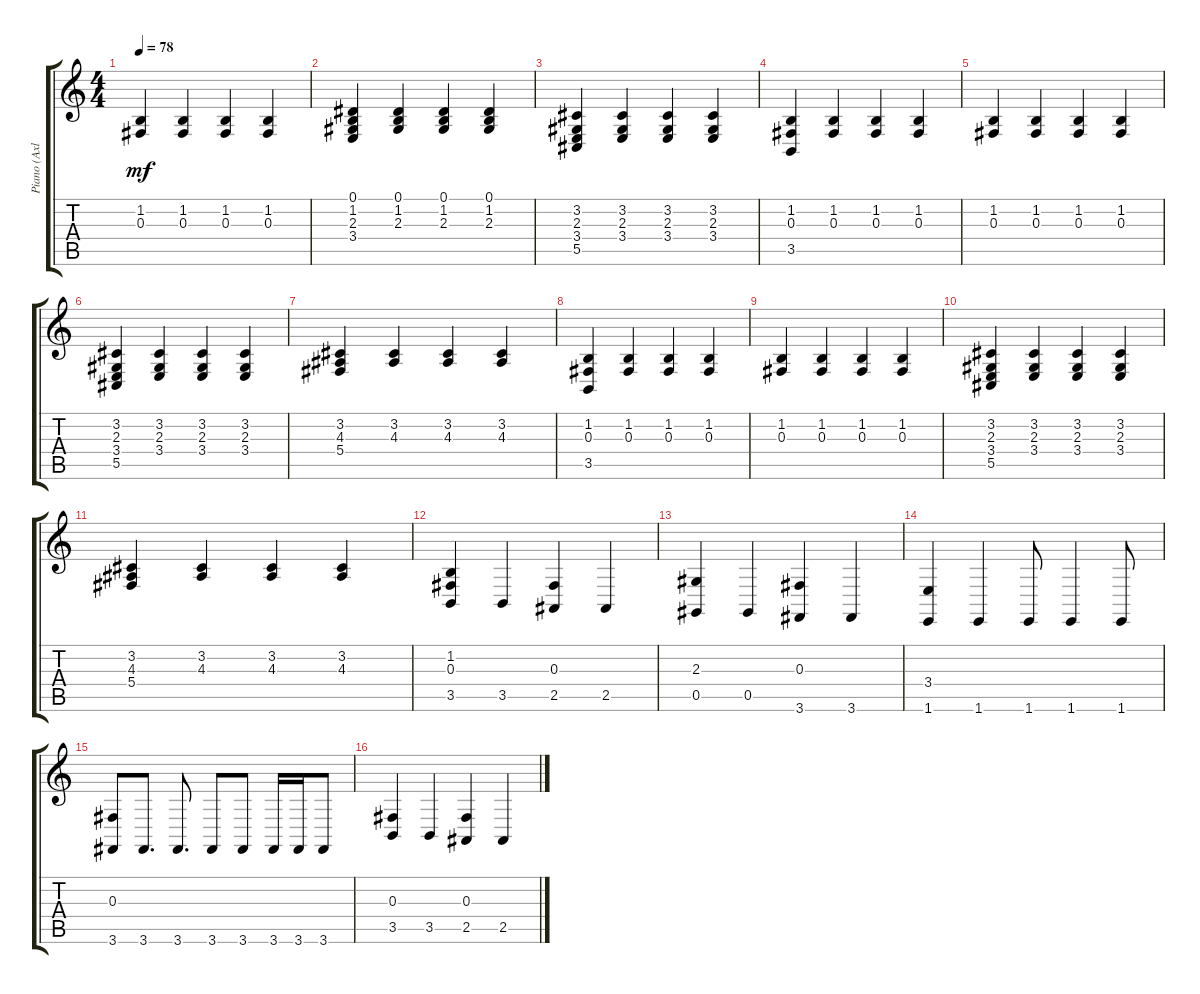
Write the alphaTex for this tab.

\track ("Piano (Axl)" "Piano (Axl") {instrument acousticgrandpiano}
\staff {score tabs}
\tuning (Eb4 Bb3 Gb3 Db3 Ab2 Eb2) {hide}
\ts (4 4)
\tempo 78
\clef g2
\ks c
(1.2 0.3).4{dy mf} (1.2 0.3).4 (1.2 0.3).4 (1.2 0.3).4 |
(0.1 1.2 2.3 3.4).4 (0.1 1.2 2.3).4 (0.1 1.2 2.3).4 (0.1 1.2 2.3).4 |
(3.2 2.3 3.4 5.5).4 (3.2 2.3 3.4).4 (3.2 2.3 3.4).4 (3.2 2.3 3.4).4 |
(1.2 0.3 3.5).4 (1.2 0.3).4 (1.2 0.3).4 (1.2 0.3).4 |
(1.2 0.3).4 (1.2 0.3).4 (1.2 0.3).4 (1.2 0.3).4 |
(3.2 2.3 3.4 5.5).4 (3.2 2.3 3.4).4 (3.2 2.3 3.4).4 (3.2 2.3 3.4).4 |
(3.2 4.3 5.4).4 (3.2 4.3).4 (3.2 4.3).4 (3.2 4.3).4 |
(1.2 0.3 3.5).4 (1.2 0.3).4 (1.2 0.3).4 (1.2 0.3).4 |
(1.2 0.3).4 (1.2 0.3).4 (1.2 0.3).4 (1.2 0.3).4 |
(3.2 2.3 3.4 5.5).4 (3.2 2.3 3.4).4 (3.2 2.3 3.4).4 (3.2 2.3 3.4).4 |
(3.2 4.3 5.4).4 (3.2 4.3).4 (3.2 4.3).4 (3.2 4.3).4 |
(1.2 0.3 3.5).4 3.5.4 (0.3 2.5).4 2.5.4 |
(2.3 0.5).4 0.5.4 (0.3 3.6).4 3.6.4 |
(3.4 1.6).4 1.6.4 1.6.8 1.6.4 1.6.8 |
(0.3 3.6).8 3.6.8{d} 3.6.8{d} 3.6.8 3.6.8 3.6.16 3.6.16 3.6.8 |
(0.3 3.5).4 3.5.4 (0.3 2.5).4 2.5.4
